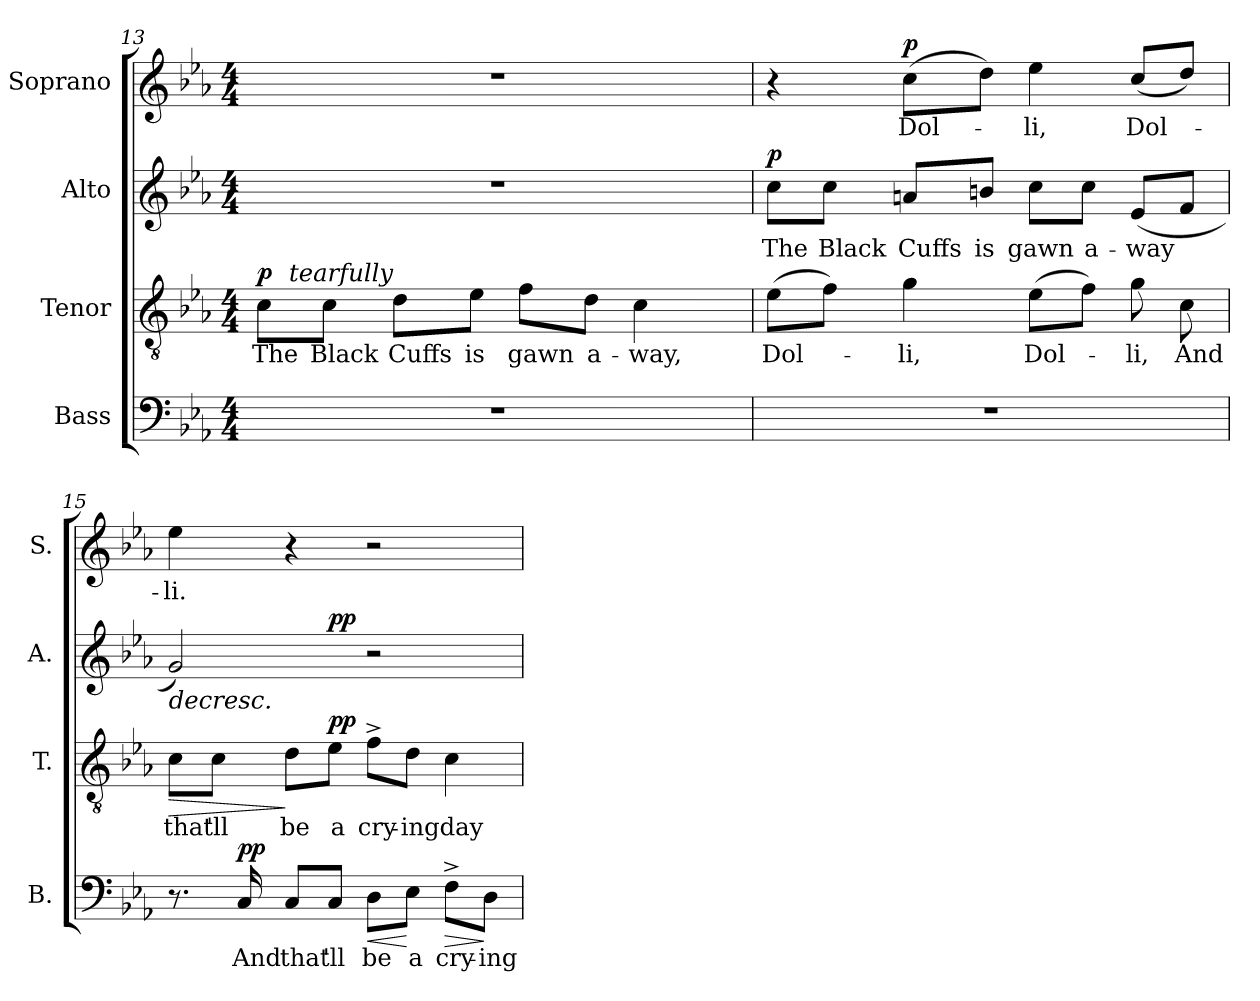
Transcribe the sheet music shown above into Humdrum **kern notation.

**kern	**text	**dynam	**kern	**text	**dynam	**kern	**text	**dynam	**kern	**text	**dynam
*part4	*part4	*part4	*part3	*part3	*part3	*part2	*part2	*part2	*part1	*part1	*part1
*staff4	*staff4	*staff4	*staff3	*staff3	*staff3	*staff2	*staff2	*staff2	*staff1	*staff1	*staff1
*I"Bass	*	*	*I"Tenor	*	*	*I"Alto	*	*	*I"Soprano	*	*
*I'B.	*	*	*I'T.	*	*	*I'A.	*	*	*I'S.	*	*
!!LO:LB:g=z
*clefF4	*	*	*clefGv2	*	*	*clefG2	*	*	*clefG2	*	*
*	*	*	*ITrd7c12	*	*	*	*	*	*	*	*
*k[b-e-a-]	*	*	*k[b-e-a-]	*	*	*k[b-e-a-]	*	*	*k[b-e-a-]	*	*
*E-:	*	*	*E-:	*	*	*E-:	*	*	*E-:	*	*
*M4/4	*	*	*M4/4	*	*	*M4/4	*	*	*M4/4	*	*
=13	=13	=13	=13	=13	=13	=13	=13	=13	=13	=13	=13
!	!	!	!	!LO:LY:b:color=#000000	!	!	!	!	!	!	!
*	*	*	*^	*	*	*	*	*	*	*	*
1r	.	.	8Ci\L	32...ryy	The	p	1r	.	.	1r	.	.
!	!	!	!	!LO:TX:a:i:t=tearfully	!	!	!	!	!	!	!	!
.	.	.	.	2ryy	.	.	.	.	.	.	.	.
!	!	!	!	!	!LO:LY:b:color=#000000	!	!	!	!	!	!	!
.	.	.	8Ci\J	.	Black	.	.	.	.	.	.	.
!	!	!	!	!	!LO:LY:b:color=#000000	!	!	!	!	!	!	!
.	.	.	8Di\L	.	Cuffs	.	.	.	.	.	.	.
!	!	!	!	!	!LO:LY:b:color=#000000	!	!	!	!	!	!	!
.	.	.	8E-i\J	.	is	.	.	.	.	.	.	.
!	!	!	!	!	!LO:LY:b:color=#000000	!	!	!	!	!	!	!
.	.	.	8Fi\L	.	gawn	.	.	.	.	.	.	.
.	.	.	.	4ryy	.	.	.	.	.	.	.	.
!	!	!	!	!	!LO:LY:b:color=#000000	!	!	!	!	!	!	!
.	.	.	8Di\J	.	a-	.	.	.	.	.	.	.
!	!	!	!	!	!LO:LY:b:color=#000000	!	!	!	!	!	!	!
.	.	.	4Ci\	.	-way,	.	.	.	.	.	.	.
.	.	.	.	8ryy	.	.	.	.	.	.	.	.
.	.	.	.	16ryy	.	.	.	.	.	.	.	.
.	.	.	.	256ryy	.	.	.	.	.	.	.	.
*	*	*	*v	*v	*	*	*	*	*	*	*	*
=14	=14	=14	=14	=14	=14	=14	=14	=14	=14	=14	=14
*	*	*	*^	*	*	*	*	*	*	*	*
!	!	!	!	!	!LO:LY:b:color=#000000	!	!	!	!	!	!	!
*	*	*	*v	*v	*	*	*	*	*	*	*	*
*	*	*	*^	*	*	*	*	*	*	*	*
!	!	!	!	!	!	!	!	!LO:LY:b:color=#000000	!	!	!	!
*	*	*	*v	*v	*	*	*	*	*	*	*	*
1r	.	.	(8E-i\L	Dol-	.	8cci\L	-The	p	4r	.	.
!	!	!	!	!	!	!	!LO:LY:b:color=#000000	!	!	!	!
.	.	.	8Fi\J)	.	.	8cci\J	Black	.	.	.	.
!	!	!	!	!LO:LY:b:color=#000000	!	!	!	!	!	!	!
!	!	!	!	!	!	!	!LO:LY:b:color=#000000	!	!	!	!
!	!	!	!	!	!	!	!	!	!	!LO:LY:b:color=#000000	!
.	.	.	4Gi\	-li,	.	8ani/L	Cuffs	.	(8cci\L	Dol-	p
!	!	!	!	!	!	!	!LO:LY:b:color=#000000	!	!	!	!
.	.	.	.	.	.	8bni/J	is	.	8ddi\J)	.	.
!	!	!	!	!LO:LY:b:color=#000000	!	!	!	!	!	!	!
!	!	!	!	!	!	!	!LO:LY:b:color=#000000	!	!	!	!
!	!	!	!	!	!	!	!	!	!	!LO:LY:b:color=#000000	!
.	.	.	(8E-i\L	Dol-	.	8cci\L	gawn	.	4ee-i\	-li,	.
!	!	!	!	!	!	!	!LO:LY:b:color=#000000	!	!	!	!
.	.	.	8Fi\J)	.	.	8cci\J	a-	.	.	.	.
!	!	!	!	!LO:LY:b:color=#000000	!	!	!	!	!	!	!
!	!	!	!	!	!	!	!LO:LY:b:color=#000000	!	!	!	!
!	!	!	!	!	!	!	!	!	!	!LO:LY:b:color=#000000	!
.	.	.	8Gi\	-li,	.	(8e-i/L	-way	.	(8cci/L	Dol-	.
!	!	!	!	!LO:LY:b:color=#000000	!	!	!	!	!	!	!
.	.	.	8Ci\	And	.	8fi/J	.	.	8ddi/J)	.	.
=15	=15	=15	=15	=15	=15	=15	=15	=15	=15	=15	=15
!	!	!	!	!LO:LY:b:color=#000000	!LO:HP:b	!	!	!LO:HP:b	!	!	!
!	!	!	!	!	!	!	!	!	!	!LO:LY:b:color=#000000	!
*	*	*	*	*	*	*^	*	*	*	*	*
8.r	.	.	8Ci\L	that	>	2gi/)	4.ryy	.	>	4ee-i\	-li.	.
!	!	!	!	!LO:LY:b:color=#000000	!	!	!	!	!	!	!	!
.	.	.	8Ci\J	'll	.	.	.	.	.	.	.	.
!	!LO:LY:b:color=#000000	!	!	!	!	!	!	!	!	!	!	!
16Ci/	And	pp	.	.	.	.	.	.	.	.	.	.
!	!LO:LY:b:color=#000000	!	!	!	!	!	!	!	!	!	!	!
!	!	!	!	!LO:LY:b:color=#000000	!	!	!	!	!	!	!	!
8Ci/L	that	.	8Di\L	be	]	.	.	.	.	4r	.	.
!	!LO:LY:b:color=#000000	!	!	!	!	!	!	!	!	!	!	!
!	!	!	!	!LO:LY:b:color=#000000	!	!	!	!	!	!	!	!
8Ci/J	'll	.	8E-i\J	a	pp	.	2ryy	.	pp	.	.	.
!	!LO:LY:b:color=#000000	!LO:HP:b	!	!	!	!	!	!	!	!	!	!
!	!	!	!	!LO:LY:b:color=#000000	!	!	!	!	!	!	!	!
8Di\L	be	<	8F^i\L	cry-	.	2r	.	.	]	2r	.	.
!	!LO:LY:b:color=#000000	!	!	!	!	!	!	!	!	!	!	!
!	!	!	!	!LO:LY:b:color=#000000	!	!	!	!	!	!	!	!
8E-i\J	a	[	8Di\J	-ing	.	.	.	.	.	.	.	.
!	!LO:LY:b:color=#000000	!LO:HP:b	!	!	!	!	!	!	!	!	!	!
!	!	!	!	!LO:LY:b:color=#000000	!	!	!	!	!	!	!	!
8F^i\L	cry-	>	4Ci\	day	.	.	.	.	.	.	.	.
!	!LO:LY:b:color=#000000	!	!	!	!	!	!	!	!	!	!	!
8Di\J	-ing	]	.	.	.	.	8ryy	.	.	.	.	.
*	*	*	*	*	*	*v	*v	*	*	*	*	*
=	=	=	=	=	=	=	=	=	=	=	=
*-	*-	*-	*-	*-	*-	*-	*-	*-	*-	*-	*-
